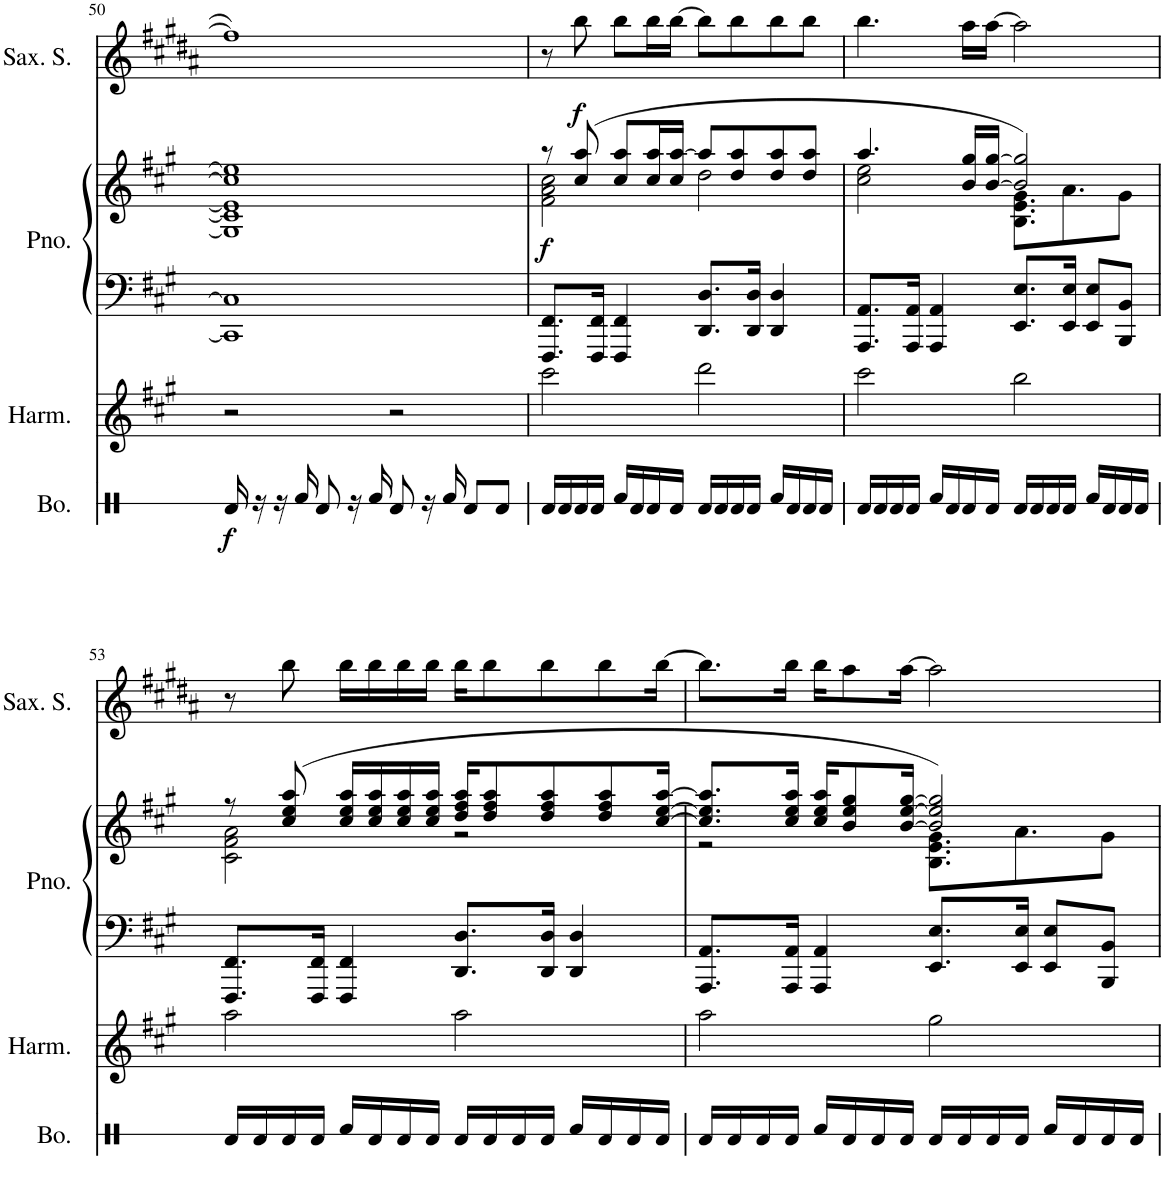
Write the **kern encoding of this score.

**kern	**dynam	**kern	**kern	**kern	**dynam	**kern	**dynam
*part4	*part4	*part3	*part2	*part2	*part2	*part1	*part1
*staff5	*staff5	*staff4	*staff3	*staff2	*staff2/3	*staff1	*staff1
*I"Bongos	*	*I"Harmonica	*I"Piano	*	*	*I"Saxophone Soprano	*
*I'Bo.	*	*I'Harm.	*I'Pno.	*	*	*I'Sax. S.	*
!!LO:PB:g=z
*clefX	*	*clefG2	*clefF4	*clefG2	*	*clefG2	*
*	*	*	*	*	*	*Trd1c2	*
*k[]	*	*k[f#c#g#]	*k[f#c#g#]	*k[f#c#g#]	*	*k[f#c#g#d#a#]	*
*M4/4	*	*M4/4	*M4/4	*M4/4	*	*M4/4	*
=50	=50	=50	=50	=50	=50	=50	=50
*	*	*	*	*^	*	*	*
!	!LO:DY:b	!	!	!	!	!	!	!
16Rd/	f	2r	1CC#] 1C#]	1cc#] 1ee]	1G#] 1c#] 1e]	.	1ff#]	.
16r	.	.	.	.	.	.	.	.
16r	.	.	.	.	.	.	.	.
16Rf/	.	.	.	.	.	.	.	.
8Rd/	.	.	.	.	.	.	.	.
16r	.	.	.	.	.	.	.	.
16Rf/	.	.	.	.	.	.	.	.
8Rd/	.	2r	.	.	.	.	.	.
16r	.	.	.	.	.	.	.	.
16Rf/	.	.	.	.	.	.	.	.
8Rd/L	.	.	.	.	.	.	.	.
8Rd/J	.	.	.	.	.	.	.	.
=51	=51	=51	=51	=51	=51	=51	=51	=51
!	!	!	!	!	!	!LO:DY:b	!	!
16Rd/LL	.	2ccc#\	8.FFF#/ 8.FF#/L	8r	2f#\ 2a\ 2cc#\	f	8r	.
16Rd/	.	.	.	.	.	.	.	.
!	!	!	!	!	!	!	!	!LO:DY:b
16Rd/	.	.	.	(8cc#/ 8aa/	.	.	8bb\	f
16Rd/JJ	.	.	16FFF#/ 16FF#/Jk	.	.	.	.	.
16Rf/LL	.	.	4FFF#/ 4FF#/	8cc#/ 8aa/L	.	.	8bb\L	.
16Rd/	.	.	.	.	.	.	.	.
16Rd/	.	.	.	16cc#/ 16aa/L	.	.	16bb\L	.
16Rd/JJ	.	.	.	16cc#/ [16aa/JJ	.	.	[16bb\JJ	.
16Rd/LL	.	2ddd\	8.DD/ 8.D/L	8aa/L]	2dd\	.	8bb\L]	.
16Rd/	.	.	.	.	.	.	.	.
16Rd/	.	.	.	8dd/ 8aa/	.	.	8bb\	.
16Rd/JJ	.	.	16DD/ 16D/Jk	.	.	.	.	.
16Rf/LL	.	.	4DD/ 4D/	8dd/ 8aa/	.	.	8bb\	.
16Rd/	.	.	.	.	.	.	.	.
16Rd/	.	.	.	8dd/ 8aa/J	.	.	8bb\J	.
16Rd/JJ	.	.	.	.	.	.	.	.
=52	=52	=52	=52	=52	=52	=52	=52	=52
16Rd/LL	.	2ccc#\	8.AAA/ 8.AA/L	4.aa/	2cc#\ 2ee\	.	4.bb\	.
16Rd/	.	.	.	.	.	.	.	.
16Rd/	.	.	.	.	.	.	.	.
16Rd/JJ	.	.	16AAA/ 16AA/Jk	.	.	.	.	.
16Rf/LL	.	.	4AAA/ 4AA/	.	.	.	.	.
16Rd/	.	.	.	.	.	.	.	.
16Rd/	.	.	.	16b/ 16gg#/LL	.	.	16aa#\LL	.
16Rd/JJ	.	.	.	[16b/ [16gg#/JJ	.	.	[16aa#\JJ	.
16Rd/LL	.	2bb\	8.EE/ 8.E/L	2b/] 2gg#/])	8.B\ 8.e\ 8.g#\L	.	2aa#\]	.
16Rd/	.	.	.	.	.	.	.	.
16Rd/	.	.	.	.	.	.	.	.
16Rd/JJ	.	.	16EE/ 16E/Jk	.	8.a\	.	.	.
16Rf/LL	.	.	8EE/ 8E/L	.	.	.	.	.
16Rd/	.	.	.	.	.	.	.	.
16Rd/	.	.	8BBB/ 8BB/J	.	8g#\J	.	.	.
16Rd/JJ	.	.	.	.	.	.	.	.
!!LO:LB:g=z
=53	=53	=53	=53	=53	=53	=53	=53	=53
16Rd/LL	.	2aa\	8.FFF#/ 8.FF#/L	8r	2c#\ 2f#\ 2a\	.	8r	.
16Rd/	.	.	.	.	.	.	.	.
16Rd/	.	.	.	(8cc#/ 8ee/ 8aa/	.	.	8bb\	.
16Rd/JJ	.	.	16FFF#/ 16FF#/Jk	.	.	.	.	.
16Rf/LL	.	.	4FFF#/ 4FF#/	16cc#/ 16ee/ 16aa/LL	.	.	16bb\LL	.
16Rd/	.	.	.	16cc#/ 16ee/ 16aa/	.	.	16bb\	.
16Rd/	.	.	.	16cc#/ 16ee/ 16aa/	.	.	16bb\	.
16Rd/JJ	.	.	.	16cc#/ 16ee/ 16aa/JJ	.	.	16bb\JJ	.
16Rd/LL	.	2aa\	8.DD/ 8.D/L	16dd/ 16ff#/ 16aa/KL	2r	.	16bb\KL	.
16Rd/	.	.	.	8dd/ 8ff#/ 8aa/	.	.	8bb\	.
16Rd/	.	.	.	.	.	.	.	.
16Rd/JJ	.	.	16DD/ 16D/Jk	8dd/ 8ff#/ 8aa/	.	.	8bb\	.
16Rf/LL	.	.	4DD/ 4D/	.	.	.	.	.
16Rd/	.	.	.	8dd/ 8ff#/ 8aa/	.	.	8bb\	.
16Rd/	.	.	.	.	.	.	.	.
16Rd/JJ	.	.	.	[16cc#/ [16ee/ [16aa/Jk	.	.	[16bb\Jk	.
=54	=54	=54	=54	=54	=54	=54	=54	=54
16Rd/LL	.	2aa\	8.AAA/ 8.AA/L	8.cc#/] 8.ee/] 8.aa/]L	2r	.	8.bb\L]	.
16Rd/	.	.	.	.	.	.	.	.
16Rd/	.	.	.	.	.	.	.	.
16Rd/JJ	.	.	16AAA/ 16AA/Jk	16cc#/ 16ee/ 16aa/Jk	.	.	16bb\Jk	.
16Rf/LL	.	.	4AAA/ 4AA/	16cc#/ 16ee/ 16aa/KL	.	.	16bb\KL	.
16Rd/	.	.	.	8b/ 8ee/ 8gg#/	.	.	8aa#\	.
16Rd/	.	.	.	.	.	.	.	.
16Rd/JJ	.	.	.	[16b/ [16ee/ [16gg#/Jk	.	.	[16aa#\Jk	.
16Rd/LL	.	2gg#\	8.EE/ 8.E/L	2b/] 2ee/] 2gg#/])	8.B\ 8.e\ 8.g#\L	.	2aa#\]	.
16Rd/	.	.	.	.	.	.	.	.
16Rd/	.	.	.	.	.	.	.	.
16Rd/JJ	.	.	16EE/ 16E/Jk	.	8.a\	.	.	.
16Rf/LL	.	.	8EE/ 8E/L	.	.	.	.	.
16Rd/	.	.	.	.	.	.	.	.
16Rd/	.	.	8BBB/ 8BB/J	.	8g#\J	.	.	.
16Rd/JJ	.	.	.	.	.	.	.	.
*	*	*	*	*v	*v	*	*	*
=	=	=	=	=	=	=	=
*-	*-	*-	*-	*-	*-	*-	*-
